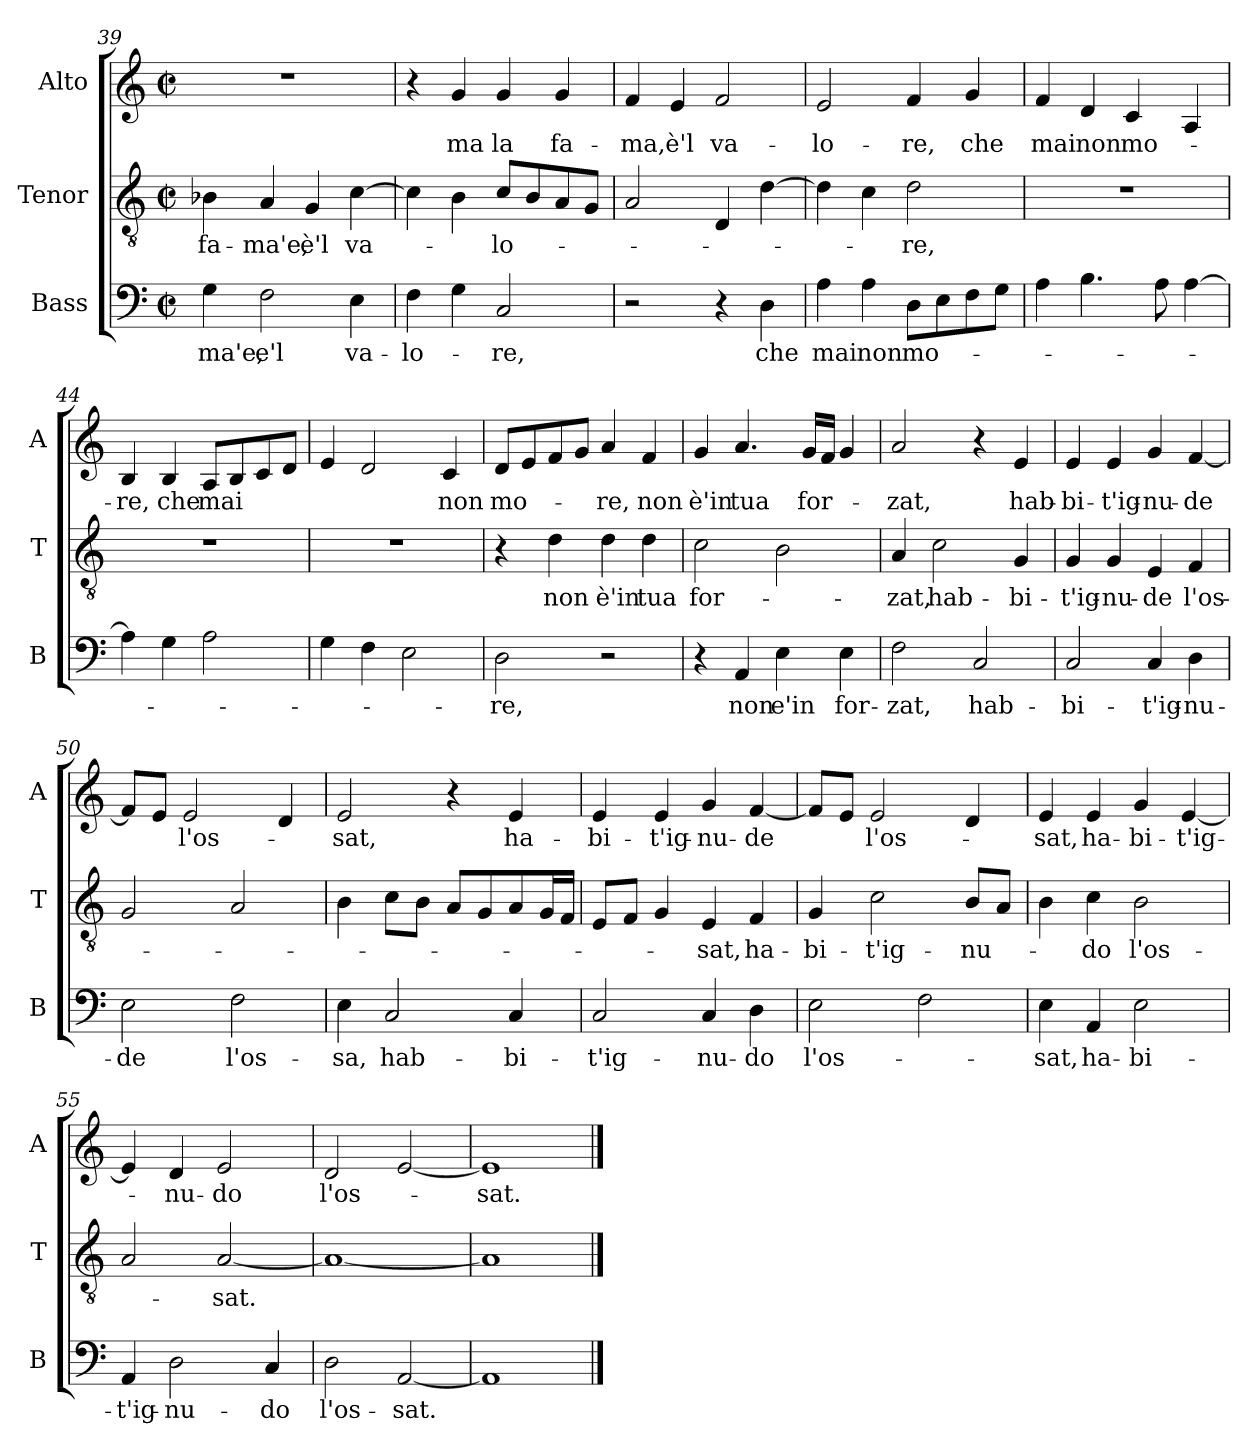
**kern	**text	**kern	**text	**kern	**text
*part3	*part3	*part2	*part2	*part1	*part1
*staff3	*staff3	*staff2	*staff2	*staff1	*staff1
*I"Bass	*	*I"Tenor	*	*I"Alto	*
*I'B	*	*I'T	*	*I'A	*
*clefF4	*	*clefGv2	*	*clefG2	*
*k[]	*	*k[]	*	*k[]	*
*C:	*	*C:	*	*C:	*
*M2/2	*	*M2/2	*	*M2/2	*
*met(c|)	*	*met(c|)	*	*met(c|)	*
=39	=39	=39	=39	=39	=39
!	!LO:LY:b	!	!LO:LY:b	!	!
4G\	-ma'e,	4B-X\	fa-	1r	.
!	!LO:LY:b	!	!LO:LY:b	!	!
2F\	e'l	4A/	-ma'e,	.	.
!	!	!	!LO:LY:b	!	!
.	.	4G/	è'l	.	.
!	!LO:LY:b	!	!LO:LY:b	!	!
4E\	va-	[4c\	va-	.	.
=40	=40	=40	=40	=40	=40
!	!LO:LY:b	!	!	!	!
4F\	-lo-	4c\]	.	4r	.
!	!	!	!	!	!LO:LY:b
4G\	.	4B\	.	4g/	ma
!	!LO:LY:b	!	!LO:LY:b	!	!LO:LY:b
2C/	-re,	8c/L	-lo-	4g/	la
.	.	8B/	.	.	.
!	!	!	!	!	!LO:LY:b
.	.	8A/	.	4g/	fa-
.	.	8G/J	.	.	.
!!LO:LB:g=z
=41	=41	=41	=41	=41	=41
!	!	!	!	!	!LO:LY:b
2r	.	2A/	.	4f/	-ma,
!	!	!	!	!	!LO:LY:b
.	.	.	.	4e/	è'l
!	!	!	!	!	!LO:LY:b
4r	.	4D/	.	2f/	va-
!	!LO:LY:b	!	!	!	!
4D\	che	[4d\	.	.	.
=42	=42	=42	=42	=42	=42
!	!LO:LY:b	!	!	!	!LO:LY:b
4A\	mai	4d\]	.	2e/	-lo-
!	!LO:LY:b	!	!	!	!
4A\	non	4c\	.	.	.
!	!LO:LY:b	!	!LO:LY:b	!	!LO:LY:b
8D\L	mo-	2d\	-re,	4f/	-re,
8E\	.	.	.	.	.
!	!	!	!	!	!LO:LY:b
8F\	.	.	.	4g/	che
8G\J	.	.	.	.	.
=43	=43	=43	=43	=43	=43
!	!	!	!	!	!LO:LY:b
4A\	.	1r	.	4f/	mai
!	!	!	!	!	!LO:LY:b
4.B\	.	.	.	4d/	non
!	!	!	!	!	!LO:LY:b
.	.	.	.	4c/	mo-
8A\	.	.	.	.	.
[4A\	.	.	.	4A/	.
=44	=44	=44	=44	=44	=44
!	!	!	!	!	!LO:LY:b
4A\]	.	1r	.	4B/	-re,
!	!	!	!	!	!LO:LY:b
4G\	.	.	.	4B/	che
!	!	!	!	!	!LO:LY:b
2A\	.	.	.	8A/L	mai
.	.	.	.	8B/	.
.	.	.	.	8c/	.
.	.	.	.	8d/J	.
=45	=45	=45	=45	=45	=45
4G\	.	1r	.	4e/	.
4F\	.	.	.	2d/	.
2E\	.	.	.	.	.
!	!	!	!	!	!LO:LY:b
.	.	.	.	4c/	non
=46	=46	=46	=46	=46	=46
!	!LO:LY:b	!	!	!	!LO:LY:b
2D\	-re,	4r	.	8d/L	mo-
.	.	.	.	8e/	.
!	!	!	!LO:LY:b	!	!
.	.	4d\	non	8f/	.
.	.	.	.	8g/J	.
!	!	!	!LO:LY:b	!	!LO:LY:b
2r	.	4d\	è'in	4a/	-re,
!	!	!	!LO:LY:b	!	!LO:LY:b
.	.	4d\	tua	4f/	non
!!LO:LB:g=z
=47	=47	=47	=47	=47	=47
!	!	!	!LO:LY:b	!	!LO:LY:b
4r	.	2c\	for-	4g/	è'in
!	!LO:LY:b	!	!	!	!LO:LY:b
4AA/	non	.	.	4.a/	tua
!	!LO:LY:b	!	!	!	!
4E\	e'in	2B\	.	.	.
!	!	!	!	!	!LO:LY:b
.	.	.	.	16g/LL	for-
.	.	.	.	16f/JJ	.
!	!LO:LY:b	!	!	!	!
4E\	for-	.	.	4g/	.
=48	=48	=48	=48	=48	=48
!	!LO:LY:b	!	!LO:LY:b	!	!LO:LY:b
2F\	-zat,	4A/	-zat,	2a/	-zat,
!	!	!	!LO:LY:b	!	!
.	.	2c\	hab-	.	.
!	!LO:LY:b	!	!	!	!
2C/	hab-	.	.	4r	.
!	!	!	!LO:LY:b	!	!LO:LY:b
.	.	4G/	-bi-	4e/	hab-
=49	=49	=49	=49	=49	=49
!	!LO:LY:b	!	!LO:LY:b	!	!LO:LY:b
2C/	-bi-	4G/	-t'ig-	4e/	-bi-
!	!	!	!LO:LY:b	!	!LO:LY:b
.	.	4G/	-nu-	4e/	-t'ig-
!	!LO:LY:b	!	!LO:LY:b	!	!LO:LY:b
4C/	-t'ig-	4E/	-de	4g/	-nu-
!	!LO:LY:b	!	!LO:LY:b	!	!LO:LY:b
4D\	-nu-	4F/	l'os-	[4f/	-de
=50	=50	=50	=50	=50	=50
!	!LO:LY:b	!	!	!	!
2E\	-de	2G/	.	8f/L]	.
.	.	.	.	8e/J	.
!	!	!	!	!	!LO:LY:b
.	.	.	.	2e/	l'os-
!	!LO:LY:b	!	!	!	!
2F\	l'os-	2A/	.	.	.
.	.	.	.	4d/	.
=51	=51	=51	=51	=51	=51
!	!LO:LY:b	!	!	!	!LO:LY:b
4E\	-sa,	4B\	.	2e/	-sat,
!	!LO:LY:b	!	!	!	!
2C/	hab-	8c\L	.	.	.
.	.	8B\J	.	.	.
.	.	8A/L	.	4r	.
.	.	8G/	.	.	.
!	!LO:LY:b	!	!	!	!LO:LY:b
4C/	-bi-	8A/	.	4e/	ha-
.	.	16G/L	.	.	.
.	.	16F/JJ	.	.	.
!!LO:LB:g=z
=52	=52	=52	=52	=52	=52
!	!LO:LY:b	!	!	!	!LO:LY:b
2C/	-t'ig-	8E/L	.	4e/	-bi-
.	.	8F/J	.	.	.
!	!	!	!	!	!LO:LY:b
.	.	4G/	.	4e/	-t'ig-
!	!LO:LY:b	!	!LO:LY:b	!	!LO:LY:b
4C/	-nu-	4E/	-sat,	4g/	-nu-
!	!LO:LY:b	!	!LO:LY:b	!	!LO:LY:b
4D\	-do	4F/	ha-	[4f/	-de
=53	=53	=53	=53	=53	=53
!	!LO:LY:b	!	!LO:LY:b	!	!
2E\	l'os-	4G/	-bi-	8f/L]	.
.	.	.	.	8e/J	.
!	!	!	!LO:LY:b	!	!LO:LY:b
.	.	2c\	-t'ig-	2e/	l'os-
2F\	.	.	.	.	.
!	!	!	!LO:LY:b	!	!
.	.	8B/L	-nu-	4d/	.
.	.	8A/J	.	.	.
=54	=54	=54	=54	=54	=54
!	!LO:LY:b	!	!	!	!LO:LY:b
4E\	-sat,	4B\	.	4e/	-sat,
!	!LO:LY:b	!	!LO:LY:b	!	!LO:LY:b
4AA/	ha-	4c\	-do	4e/	ha-
!	!LO:LY:b	!	!LO:LY:b	!	!LO:LY:b
2E\	-bi-	2B\	l'os-	4g/	-bi-
!	!	!	!	!	!LO:LY:b
.	.	.	.	[4e/	-t'ig-
=55	=55	=55	=55	=55	=55
!	!LO:LY:b	!	!	!	!
4AA/	-t'ig-	2A/	.	4e/]	.
!	!LO:LY:b	!	!	!	!LO:LY:b
2D\	-nu-	.	.	4d/	-nu-
!	!	!	!LO:LY:b	!	!LO:LY:b
.	.	[2A/	-sat.	2e/	-do
!	!LO:LY:b	!	!	!	!
4C/	-do	.	.	.	.
=56	=56	=56	=56	=56	=56
!	!LO:LY:b	!	!	!	!LO:LY:b
2D\	l'os-	1A_	.	2d/	l'os-
!	!LO:LY:b	!	!	!	!
[2AA/	-sat.	.	.	[2e/	.
=57	=57	=57	=57	=57	=57
!	!	!	!	!	!LO:LY:b
1AA]	.	1A]	.	1e]	-sat.
==	==	==	==	==	==
*-	*-	*-	*-	*-	*-
